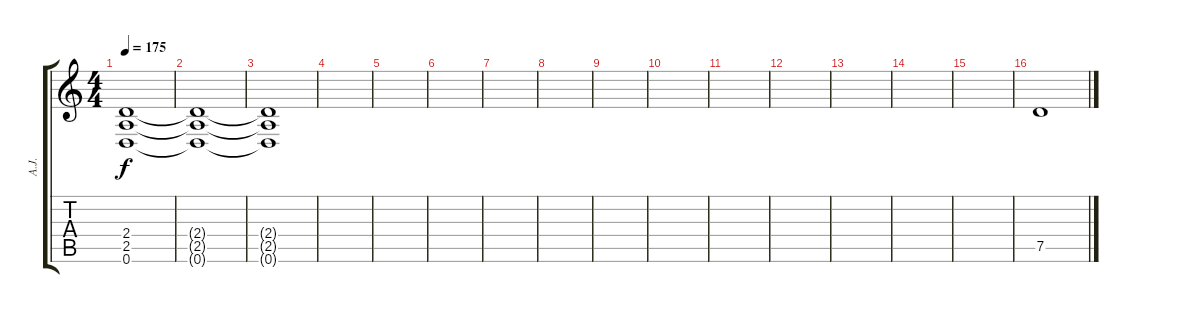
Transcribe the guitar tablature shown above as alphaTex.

\track ("A.J." "A.J.") {instrument overdrivenguitar}
\staff {score tabs}
\tuning (D4 A3 F3 C3 G2 D2) {hide}
\ts (4 4)
\tempo 175
\clef g2
\ks c
(2.4{t} 2.5{t} 0.6{t}).1{dy f} |
(2.4{t} 2.5{t} 0.6{t}).1 |
(2.4{t} 2.5{t} 0.6{t}).1 |
|
|
|
|
|
|
|
|
|
|
|
|
7.5.1{balance 8 instrument acousticguitarnylon}
